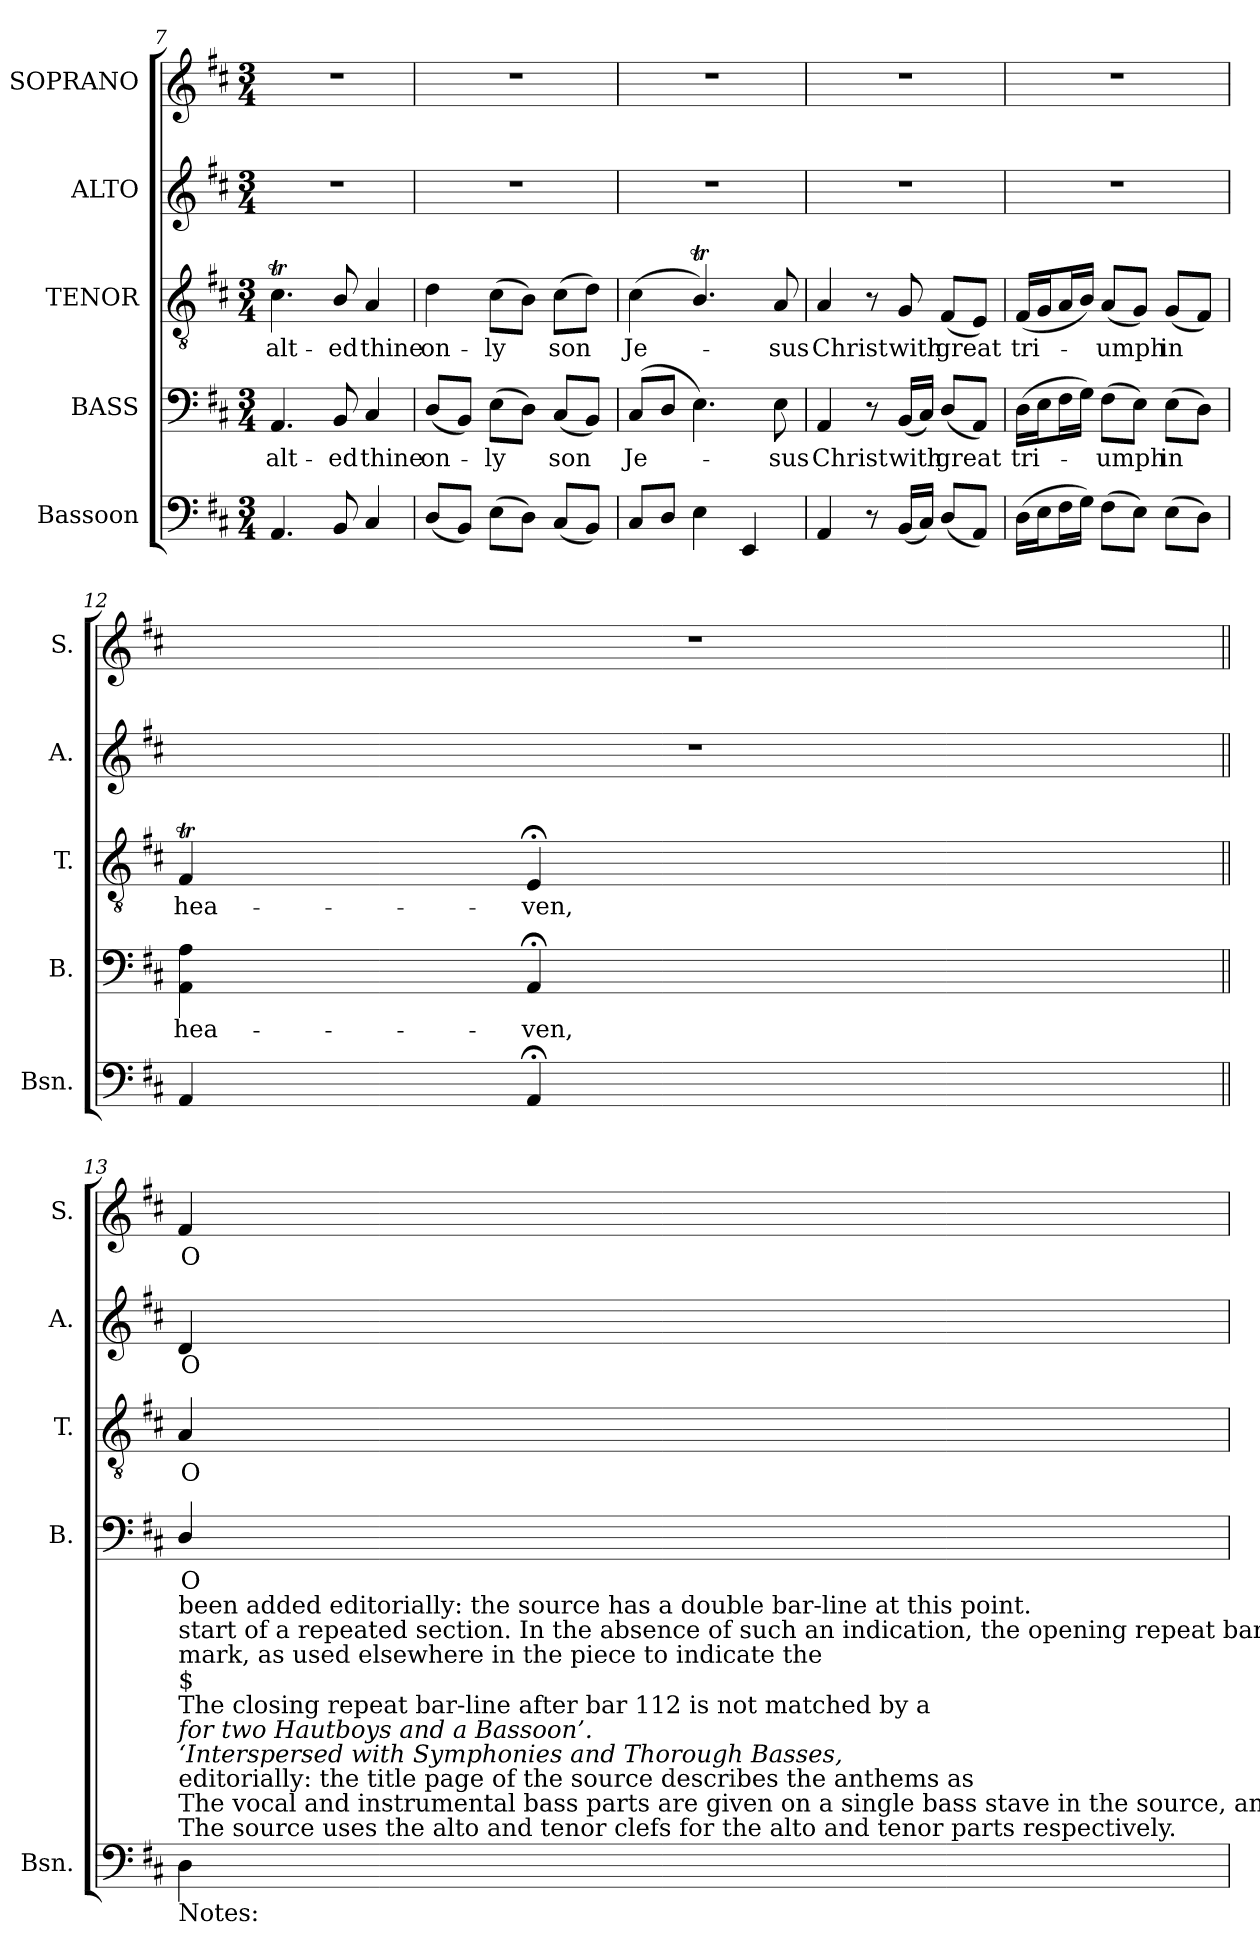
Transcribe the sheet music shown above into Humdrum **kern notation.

**kern	**kern	**text	**kern	**text	**kern	**text	**kern	**text
*part5	*part4	*part4	*part3	*part3	*part2	*part2	*part1	*part1
*staff5	*staff4	*staff4	*staff3	*staff3	*staff2	*staff2	*staff1	*staff1
*I"Bassoon	*I"BASS	*	*I"TENOR	*	*I"ALTO	*	*I"SOPRANO	*
*I'Bsn.	*I'B.	*	*I'T.	*	*I'A.	*	*I'S.	*
!!LO:LB:g=z
*clefF4	*clefF4	*	*clefGv2	*	*clefG2	*	*clefG2	*
*	*	*	*ITrd7c12	*	*	*	*	*
*k[f#c#]	*k[f#c#]	*	*k[f#c#]	*	*k[f#c#]	*	*k[f#c#]	*
*D:	*D:	*	*D:	*	*D:	*	*D:	*
*M3/4	*M3/4	*	*M3/4	*	*M3/4	*	*M3/4	*
=7	=7	=7	=7	=7	=7	=7	=7	=7
!	!	!LO:LY:b:color=#000000	!	!	!	!	!	!
!	!	!	!	!LO:LY:b:color=#000000	!LO:N:vis=1	!	!LO:N:vis=1	!
4.AAi/	4.AAi/	-alt-	4.C#ti\	-alt-	2.r	.	2.r	.
!	!	!LO:LY:b:color=#000000	!	!	!	!	!	!
!	!	!	!	!LO:LY:b:color=#000000	!	!	!	!
8BBi/	8BBi/	-ed	8BBi/	-ed	.	.	.	.
!	!	!LO:LY:b:color=#000000	!	!	!	!	!	!
!	!	!	!	!LO:LY:b:color=#000000	!	!	!	!
4C#i/	4C#i/	thine	4AAi/	thine	.	.	.	.
=8	=8	=8	=8	=8	=8	=8	=8	=8
!	!	!LO:LY:b:color=#000000	!	!	!	!	!	!
!	!	!	!	!LO:LY:b:color=#000000	!LO:N:vis=1	!	!LO:N:vis=1	!
(8Di/L	(8Di/L	on-	4Di\	on-	2.r	.	2.r	.
8BBi/J)	8BBi/J)	.	.	.	.	.	.	.
!	!	!LO:LY:b:color=#000000	!	!	!	!	!	!
!	!	!	!	!LO:LY:b:color=#000000	!	!	!	!
(8Ei\L	(8Ei\L	-ly	(8C#i\L	-ly	.	.	.	.
8Di\J)	8Di\J)	.	8BBi\J)	.	.	.	.	.
!	!	!LO:LY:b:color=#000000	!	!	!	!	!	!
!	!	!	!	!LO:LY:b:color=#000000	!	!	!	!
(8C#i/L	(8C#i/L	son	(8C#i\L	son	.	.	.	.
8BBi/J)	8BBi/J)	.	8Di\J)	.	.	.	.	.
=9	=9	=9	=9	=9	=9	=9	=9	=9
!	!	!LO:LY:b:color=#000000	!	!	!	!	!	!
*	*^	*	*	*	*	*	*	*
!	!	!	!	!	!LO:LY:b:color=#000000	!LO:N:vis=1	!	!LO:N:vis=1	!
8C#i/L	(8C#i/L	4ryy	Je-	(4C#i\	Je-	2.r	.	2.r	.
8Di/J	8Di/J	.	.	.	.	.	.	.	.
4Ei\	4.Ei\)	4ryy	.	4.BBTi/)	.	.	.	.	.
4EEi/	.	4ryy	.	.	.	.	.	.	.
!	!	!	!LO:LY:b:color=#000000	!	!	!	!	!	!
!	!	!	!	!	!LO:LY:b:color=#000000	!	!	!	!
.	8Ei\	.	-sus	8AAi/	-sus	.	.	.	.
*	*v	*v	*	*	*	*	*	*	*
=10	=10	=10	=10	=10	=10	=10	=10	=10
!	!	!LO:LY:b:color=#000000	!	!	!	!	!	!
!	!	!	!	!LO:LY:b:color=#000000	!LO:N:vis=1	!	!LO:N:vis=1	!
4AAi/	4AAi/	Christ	4AAi/	Christ	2.r	.	2.r	.
8r	8r	.	8r	.	.	.	.	.
!	!	!LO:LY:b:color=#000000	!	!	!	!	!	!
!	!	!	!	!LO:LY:b:color=#000000	!	!	!	!
(16BBi/LL	(16BBi/LL	with	8GGi/	with	.	.	.	.
16C#i/JJ)	16C#i/JJ)	.	.	.	.	.	.	.
!	!	!LO:LY:b:color=#000000	!	!	!	!	!	!
!	!	!	!	!LO:LY:b:color=#000000	!	!	!	!
(8Di/L	(8Di/L	great	(8FF#i/L	great	.	.	.	.
8AAi/J)	8AAi/J)	.	8EEi/J)	.	.	.	.	.
=11	=11	=11	=11	=11	=11	=11	=11	=11
!	!	!LO:LY:b:color=#000000	!	!	!	!	!	!
!	!	!	!	!LO:LY:b:color=#000000	!LO:N:vis=1	!	!LO:N:vis=1	!
(16Di\LL	(16Di\LL	tri-	(16FF#i/LL	tri-	2.r	.	2.r	.
16Ei\J	16Ei\J	.	16GGi/J	.	.	.	.	.
16F#i\L	16F#i\L	.	16AAi/L	.	.	.	.	.
16Gi\JJ)	16Gi\JJ)	.	16BBi/JJ)	.	.	.	.	.
!	!	!LO:LY:b:color=#000000	!	!	!	!	!	!
!	!	!	!	!LO:LY:b:color=#000000	!	!	!	!
(8F#i\L	(8F#i\L	-umph	(8AAi/L	-umph	.	.	.	.
8Ei\J)	8Ei\J)	.	8GGi/J)	.	.	.	.	.
!	!	!LO:LY:b:color=#000000	!	!	!	!	!	!
!	!	!	!	!LO:LY:b:color=#000000	!	!	!	!
(8Ei\L	(8Ei\L	in	(8GGi/L	in	.	.	.	.
8Di\J)	8Di\J)	.	8FF#i/J)	.	.	.	.	.
=12	=12	=12	=12	=12	=12	=12	=12	=12
!	!	!LO:LY:b:color=#000000	!	!	!	!	!	!
!	!	!	!	!LO:LY:b:color=#000000	!LO:N:vis=1	!	!LO:N:vis=1	!
4AAi/	4AAi\ 4Ai	hea-	4FF#ti/	hea-	2.r	.	2.r	.
!	!	!LO:LY:b:color=#000000	!	!	!	!	!	!
!	!	!	!	!LO:LY:b:color=#000000	!	!	!	!
4AA;i/	4AA;i/	-ven,	4EE;i/	-ven,	.	.	.	.
4ryy	4ryy	.	4ryy	.	.	.	.	.
!!LO:LB:g=z
=13||	=13||	=13||	=13||	=13||	=13||	=13||	=13||	=13||
!	!	!LO:LY:b:color=#000000	!	!	!	!	!	!
!	!	!	!	!LO:LY:b:color=#000000	!	!	!	!
!	!	!	!	!	!	!LO:LY:b:color=#000000	!	!
!LO:TX:b:t=Notes&colon;	!	!	!	!	!	!	!	!
!LO:TX:t=The source uses the alto and tenor clefs for the alto and tenor parts respectively.	!	!	!	!	!	!	!	!
!LO:TX:t=The vocal and instrumental bass parts are given on a single bass stave in the source, and have been separated out	!	!	!	!	!	!	!	!
!LO:TX:t=editorially&colon; the title page of the source describes the anthems as	!	!	!	!	!	!	!	!
!LO:TX:i:t=‘Interspersed with Symphonies and Thorough Basses,	!	!	!	!	!	!	!	!
!LO:TX:i:t=for two Hautboys and a Bassoon’.	!	!	!	!	!	!	!	!
!LO:TX:t=The closing repeat bar-line after bar 112 is not matched by a	!	!	!	!	!	!	!	!
!LO:TX:t=$	!	!	!	!	!	!	!	!
!LO:TX:t=mark, as used elsewhere in the piece to indicate the	!	!	!	!	!	!	!	!
!LO:TX:t=start of a repeated section. In the absence of such an indication, the opening repeat bar-line preceding bar 105 has	!	!	!	!	!	!	!	!
!LO:TX:t=been added editorially&colon; the source has a double bar-line at this point.	!	!	!	!	!	!	!	!
!	!	!	!	!	!	!	!	!LO:LY:b:color=#000000
4Di\	4Di/	O	4AAi/	O	4di/	O	4f#i/	O
=	=	=	=	=	=	=	=	=
*-	*-	*-	*-	*-	*-	*-	*-	*-
